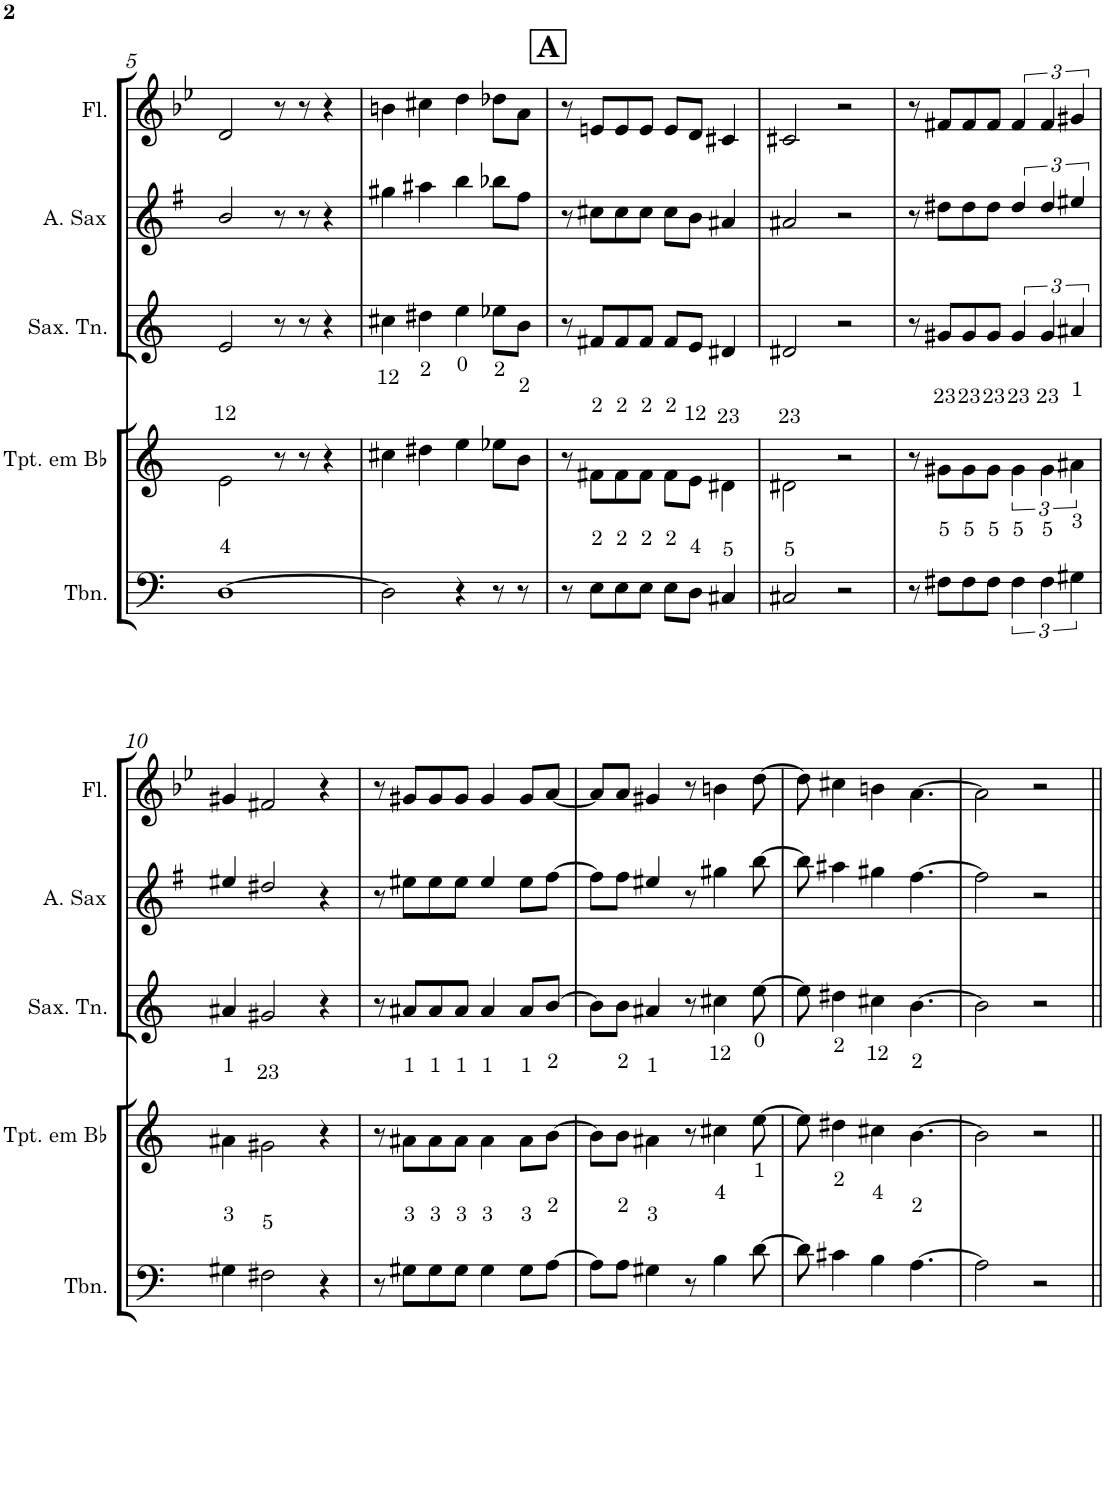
**kern	**kern	**kern	**kern	**kern
*part5	*part4	*part3	*part2	*part1
*staff5	*staff4	*staff3	*staff2	*staff1
*I"Trombone	*I"Trompete em Bb	*I"Saxofone Tenor	*I"Saxofone Alto	*I"Flauta Transversal
*I'Tbn.	*I'Tpt. em Bb	*I'Sax. Tn.	*	*I'Fl.
!!LO:PB:g=z
*clefF4	*clefG2	*clefG2	*clefG2	*clefG2
*	*Trd1c2	*Trd8c14	*Trd5c9	*
*k[]	*k[]	*k[]	*k[f#]	*k[b-e-]
*M4/4	*M4/4	*M4/4	*M4/4	*M4/4
=5	=5	=5	=5	=5
[1D	2e\	2e/	2b/	2d/
.	8r	8r	8r	8r
.	8r	8r	8r	8r
.	4r	4r	4r	4r
=6	=6	=6	=6	=6
2D\]	4cc#X\	4cc#X\	4gg#X\	4bn\
.	4dd#X\	4dd#X\	4aa#X\	4cc#X\
4r	4ee\	4ee\	4bb\	4dd\
8r	8ee-X\L	8ee-X\L	8bb-X\L	8dd-X\L
8r	8b\J	8b\J	8ff#\J	8a\J
!!LO:REH:place=s1:a:B:cj:fs=14:t=A
=7	=7	=7	=7	=7
8r	8r	8r	8r	8r
8E\L	8f#X\L	8f#X/L	8cc#X\L	8en/L
8E\	8f#\	8f#/	8cc#\	8e/
8E\J	8f#\J	8f#/J	8cc#\J	8e/J
8E\L	8f#\L	8f#/L	8cc#\L	8e/L
8D\J	8e\J	8e/J	8b\J	8d/J
4C#X/	4d#X\	4d#X/	4a#X/	4c#X/
=8	=8	=8	=8	=8
2C#X/	2d#X\	2d#X/	2a#X/	2c#X/
2r	2r	2r	2r	2r
=9	=9	=9	=9	=9
8r	8r	8r	8r	8r
8F#X\L	8g#X\L	8g#X/L	8dd#X\L	8f#X/L
8F#\	8g#\	8g#/	8dd#\	8f#/
8F#\J	8g#\J	8g#/J	8dd#\J	8f#/J
6F#\	6g#\	6g#/	6dd#/	6f#/
6F#\	6g#\	6g#/	6dd#/	6f#/
6G#X\	6a#X\	6a#X/	6ee#X/	6g#X/
!!LO:LB:g=z
=10	=10	=10	=10	=10
4G#X\	4a#X\	4a#X/	4ee#X/	4g#X/
2F#X\	2g#X\	2g#X/	2dd#X/	2f#X/
4r	4r	4r	4r	4r
=11	=11	=11	=11	=11
8r	8r	8r	8r	8r
8G#X\L	8a#X\L	8a#X/L	8ee#X\L	8g#X/L
8G#\	8a#\	8a#/	8ee#\	8g#/
8G#\J	8a#\J	8a#/J	8ee#\J	8g#/J
4G#\	4a#\	4a#/	4ee#/	4g#/
8G#\L	8a#\L	8a#/L	8ee#\L	8g#/L
[8A\J	[8b\J	[8b/J	[8ff#\J	[8a/J
=12	=12	=12	=12	=12
8A\L]	8b\L]	8b\L]	8ff#\L]	8a/L]
8A\J	8b\J	8b\J	8ff#\J	8a/J
4G#X\	4a#X\	4a#X/	4ee#X/	4g#X/
8r	8r	8r	8r	8r
4B\	4cc#X\	4cc#X\	4gg#X\	4bn\
[8d\	[8ee\	[8ee\	[8bb\	[8dd\
=13	=13	=13	=13	=13
8d\]	8ee\]	8ee\]	8bb\]	8dd\]
4c#X\	4dd#X\	4dd#X\	4aa#X\	4cc#X\
4B\	4cc#X\	4cc#X\	4gg#X\	4bn\
[4.A\	[4.b\	[4.b\	[4.ff#\	[4.a\
=14	=14	=14	=14	=14
2A\]	2b\]	2b\]	2ff#\]	2a\]
2r	2r	2r	2r	2r
=||	=||	=||	=||	=||
*-	*-	*-	*-	*-
